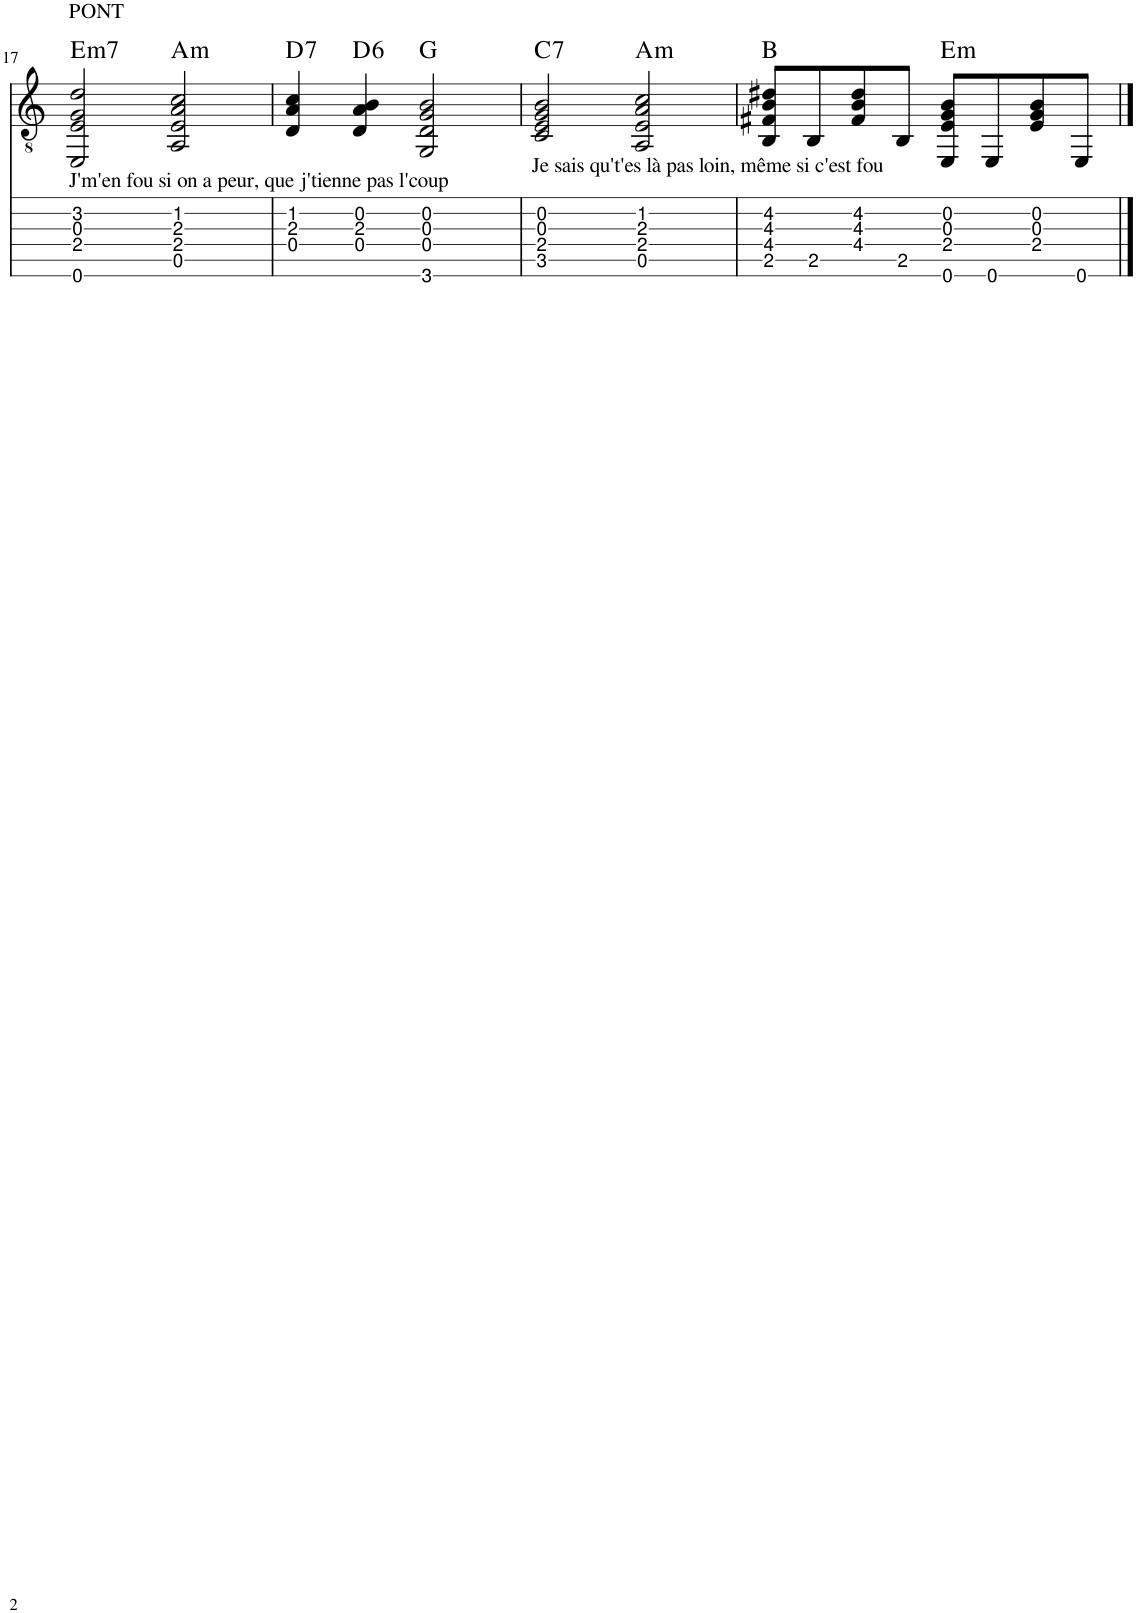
**kern	**kern	**harte
*part1	*part1	*part1
*staff2	*staff1	*
*I"Guitar	*	*
*I'Guit.	*	*
!!LO:PB:g=z
*	*clefGv2	*
*k[]	*k[]	*
*M4/4	*M4/4	*
=17	=17	=17
!	!LO:TX:a:t=PONT	!
!	!LO:TX:b:t=J'm'en fou si on a peur, que j'tienne pas l'coup	!LO:H:kt=m7
2EE 2E 2G 2d	2EE/ 2E/ 2G/ 2d/	E:min7
!	!	!LO:H:kt=m
2AA 2E 2A 2c	2AA/ 2E/ 2A/ 2c/	A:min
=18	=18	=18
!	!	!LO:H:kt=7
4D 4A 4c	4D/ 4A/ 4c/	D:7
!	!	!LO:H:kt=6
4D 4A 4B	4D/ 4A/ 4B/	D:maj6
2GG 2D 2G 2B	2GG/ 2D/ 2G/ 2B/	G:maj
=19	=19	=19
!	!LO:TX:b:t=Je sais qu't'es là pas loin, même si c'est fou	!LO:H:kt=7
2C 2E 2G 2B	2C/ 2E/ 2G/ 2B/	C:7
!	!	!LO:H:kt=m
2AA 2E 2A 2c	2AA/ 2E/ 2A/ 2c/	A:min
=20	=20	=20
8BB\ 8F#X\ 8B\ 8d#X\L	8BB/ 8F#X/ 8B/ 8d#X/L	B:maj
8BBJ	8BB/	.
8F#\ 8B\ 8d#\L	8F#/ 8B/ 8d#/	.
8BBJ	8BB/J	.
!	!	!LO:H:kt=m
8EE\ 8E\ 8G\ 8B\L	8EE/ 8E/ 8G/ 8B/L	E:min
8EEJ	8EE/	.
8E\ 8G\ 8B\L	8E/ 8G/ 8B/	.
8EEJ	8EE/J	.
==	==	==
*-	*-	*-
